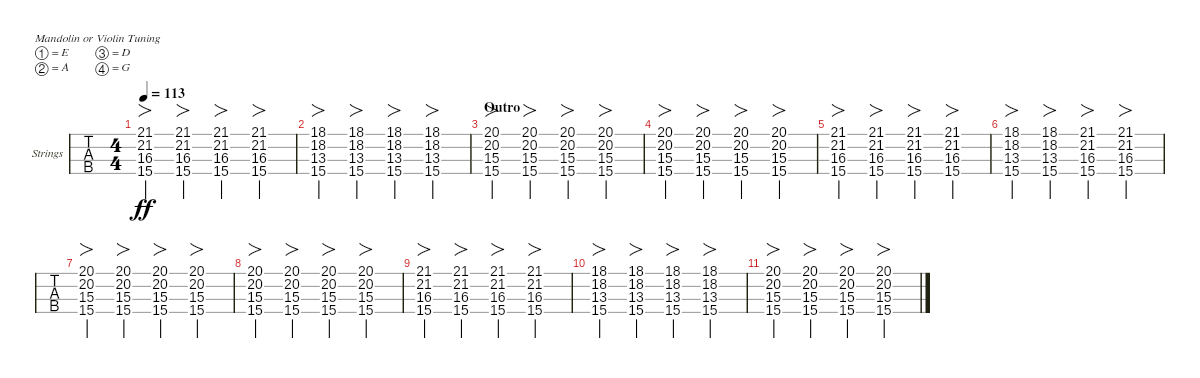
\defaultSystemsLayout 4
\bracketExtendMode groupsimilarinstruments
\firstSystemTrackNameOrientation horizontal
\otherSystemsTrackNameOrientation horizontal
\track ("Strings" "Strings") {instrument violin}
\staff {tabs}
\tuning (E5 A4 D4 G3)
\ts (4 4)
\tempo 113
\clef g2
\ks c
(21.1 16.3 21.2 15.4).4{fo dy ff} (21.1 16.3 21.2 15.4).4{fo} (21.1 16.3 21.2 15.4).4{fo} (21.1 16.3 21.2 15.4).4{fo} |
(18.1 13.3 18.2 15.4).4{fo} (18.1 13.3 18.2 15.4).4{fo} (18.1 13.3 18.2 15.4).4{fo} (18.1 13.3 18.2 15.4).4{fo} |
\section ("" "Outro")
(20.1 15.3 20.2 15.4).4{fo} (20.1 15.3 20.2 15.4).4{fo} (20.1 15.3 20.2 15.4).4{fo} (20.1 15.3 20.2 15.4).4{fo} |
(20.1 15.3 20.2 15.4).4{fo} (20.1 15.3 20.2 15.4).4{fo} (20.1 15.3 20.2 15.4).4{fo} (20.1 15.3 20.2 15.4).4{fo} |
(21.1 16.3 21.2 15.4).4{fo} (21.1 16.3 21.2 15.4).4{fo} (21.1 16.3 21.2 15.4).4{fo} (21.1 16.3 21.2 15.4).4{fo} |
(18.1 13.3 18.2 15.4).4{fo} (18.1 13.3 18.2 15.4).4{fo} (21.1 16.3 21.2 15.4).4{fo} (21.1 16.3 21.2 15.4).4{fo} |
(20.1 15.3 20.2 15.4).4{fo} (20.1 15.3 20.2 15.4).4{fo} (20.1 15.3 20.2 15.4).4{fo} (20.1 15.3 20.2 15.4).4{fo} |
(20.1 15.3 20.2 15.4).4{fo} (20.1 15.3 20.2 15.4).4{fo} (20.1 15.3 20.2 15.4).4{fo} (20.1 15.3 20.2 15.4).4{fo} |
(21.1 16.3 21.2 15.4).4{fo} (21.1 16.3 21.2 15.4).4{fo} (21.1 16.3 21.2 15.4).4{fo} (21.1 16.3 21.2 15.4).4{fo} |
(18.1 13.3 18.2 15.4).4{fo} (18.1 13.3 18.2 15.4).4{fo} (18.1 13.3 18.2 15.4).4{fo} (18.1 13.3 18.2 15.4).4{fo} |
(20.1 15.3 20.2 15.4).4{fo} (20.1 15.3 20.2 15.4).4{fo} (20.1 15.3 20.2 15.4).4{fo} (20.1 15.3 20.2 15.4).4{fo}
